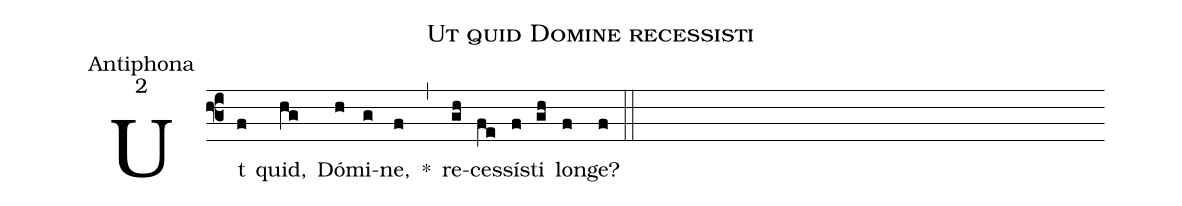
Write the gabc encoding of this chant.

name:Ut quid Domine recessisti;
office-part:Antiphona;
mode:2;
%%
(f3)Ut(f) quid,(hg) Dó(h)mi(g)ne,(f) <sp>*</sp>(,) re(gh)ces(fe)sís(f)ti(gh) lon(f)ge?(f) (::)
